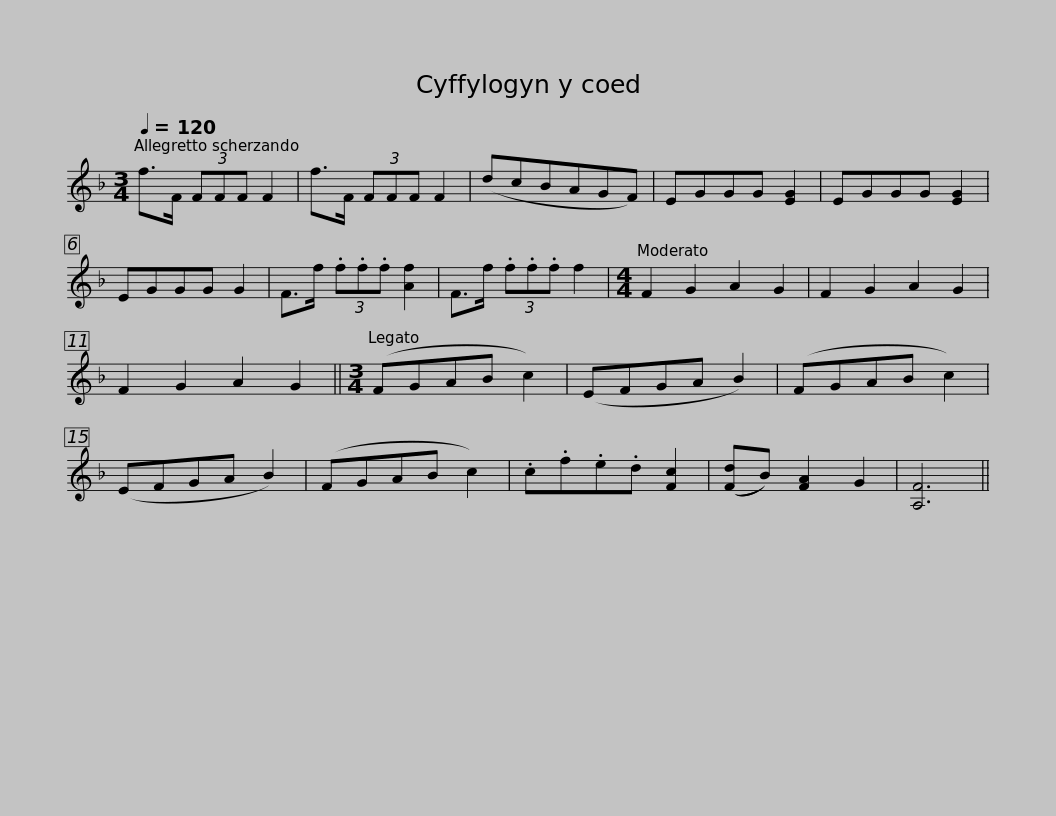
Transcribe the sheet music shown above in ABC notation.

X:1
L:1/8
Q:1/4=120
M:3/4
I:linebreak $
K:F
V:1 treble
V:1
 f>F (3FFF F2 | f>F (3FFF F2 | (dcBAGF) | EGGG [EG]2 | EGGG [EG]2 | %5
 EGGG G2 | F>f (3.f.f.f [Af]2 |$ F>f (3.f.f.f f2 |[M:4/4] F2 G2 A2 G2 | F2 G2 A2 G2 | %10
 F2 G2 A2 G2 ||[M:3/4] (FGAB c2) | (EFGA B2) | (FGAB c2) | (EFGA B2) |$ %15
 (FGAB c2) | .c.f.e.d [Fc]2 | (([Fd]B)) [FA]2 G2 | [A,F]6 || %19
